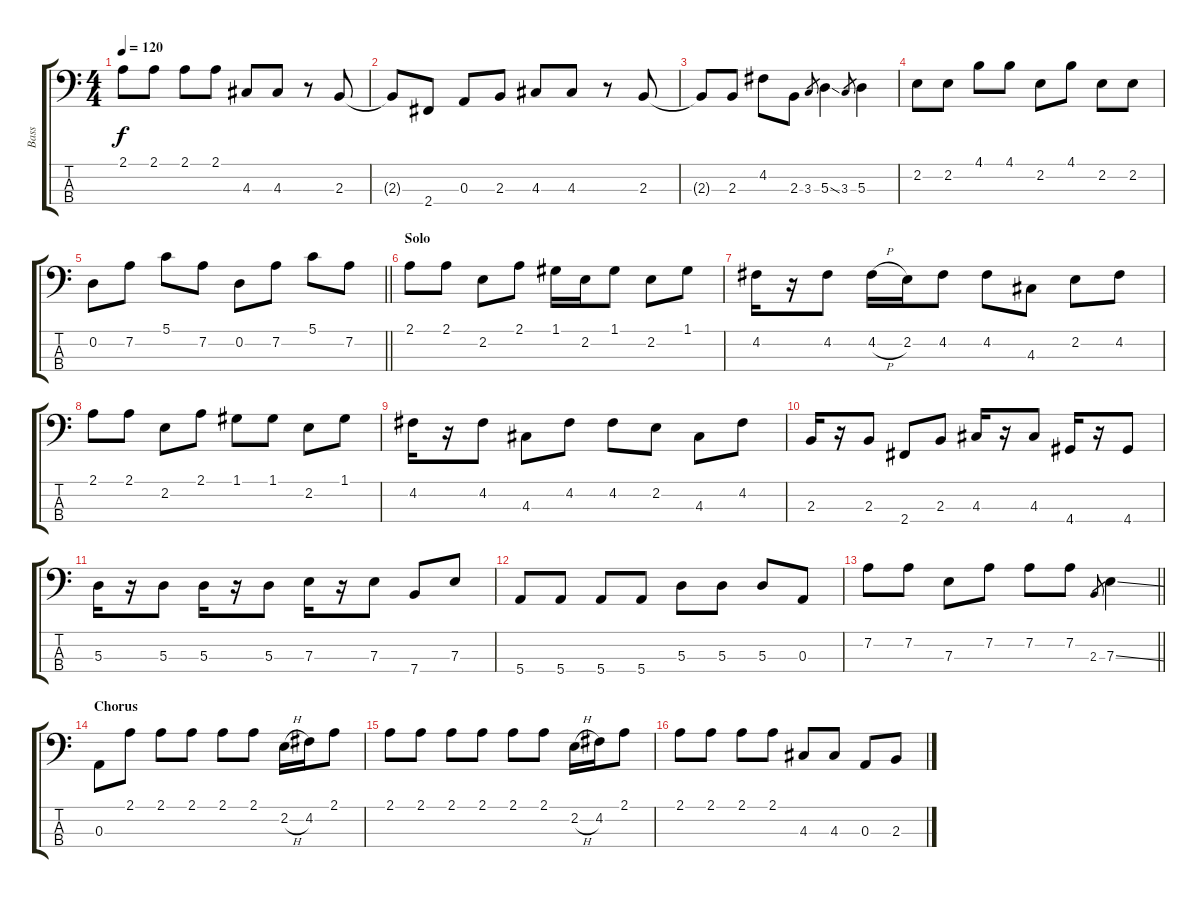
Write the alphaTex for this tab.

\track ("Bass" "Bass") {instrument electricbassfinger}
\staff {score tabs}
\tuning (G2 D2 A1 E1) {hide}
\ts (4 4)
\tempo 120
\clef f4
\ks c
2.1.8{dy f} 2.1.8 2.1.8 2.1.8 4.3.8 4.3.8 r.8 2.3.8 |
2.3{t}.8 2.4.8 0.3.8 2.3.8 4.3.8 4.3.8 r.8 2.3.8 |
2.3{t}.8 2.3.8 4.2.8 2.3.8 3.3.8{gr} 5.3{ss}.4 3.3.8{gr} 5.3.4 |
2.2.8 2.2.8 4.1.8 4.1.8 2.2.8 4.1.8 2.2.8 2.2.8 |
\barLineRight lightlight
0.2.8 7.2.8 5.1.8 7.2.8 0.2.8 7.2.8 5.1.8 7.2.8 |
\section ("" "Solo")
2.1.8 2.1.8 2.2.8 2.1.8 1.1.16 2.2.16 1.1.8 2.2.8 1.1.8 |
4.2.16 r.16 4.2.8 4.2{h}.16 2.2.16 4.2.8 4.2.8 4.3.8 2.2.8 4.2.8 |
2.1.8 2.1.8 2.2.8 2.1.8 1.1.8 1.1.8 2.2.8 1.1.8 |
4.2.16 r.16 4.2.8 4.3.8 4.2.8 4.2.8 2.2.8 4.3.8 4.2.8 |
2.3.16 r.16 2.3.8 2.4.8 2.3.8 4.3.16 r.16 4.3.8 4.4.16 r.16 4.4.8 |
5.3.16 r.16 5.3.8 5.3.16 r.16 5.3.8 7.3.16 r.16 7.3.8 7.4.8 7.3.8 |
5.4.8 5.4.8 5.4.8 5.4.8 5.3.8 5.3.8 5.3.8 0.3.8 |
\barLineRight lightlight
7.2.8 7.2.8 7.3.8 7.2.8 7.2.8 7.2.8 2.3.8{gr} 7.3{ss}.4 |
\section ("" "Chorus")
0.3.8 2.1.8 2.1.8 2.1.8 2.1.8 2.1.8 2.2{h}.16 4.2.16 2.1.8 |
2.1.8 2.1.8 2.1.8 2.1.8 2.1.8 2.1.8 2.2{h}.16 4.2.16 2.1.8 |
2.1.8 2.1.8 2.1.8 2.1.8 4.3.8 4.3.8 0.3.8 2.3.8
